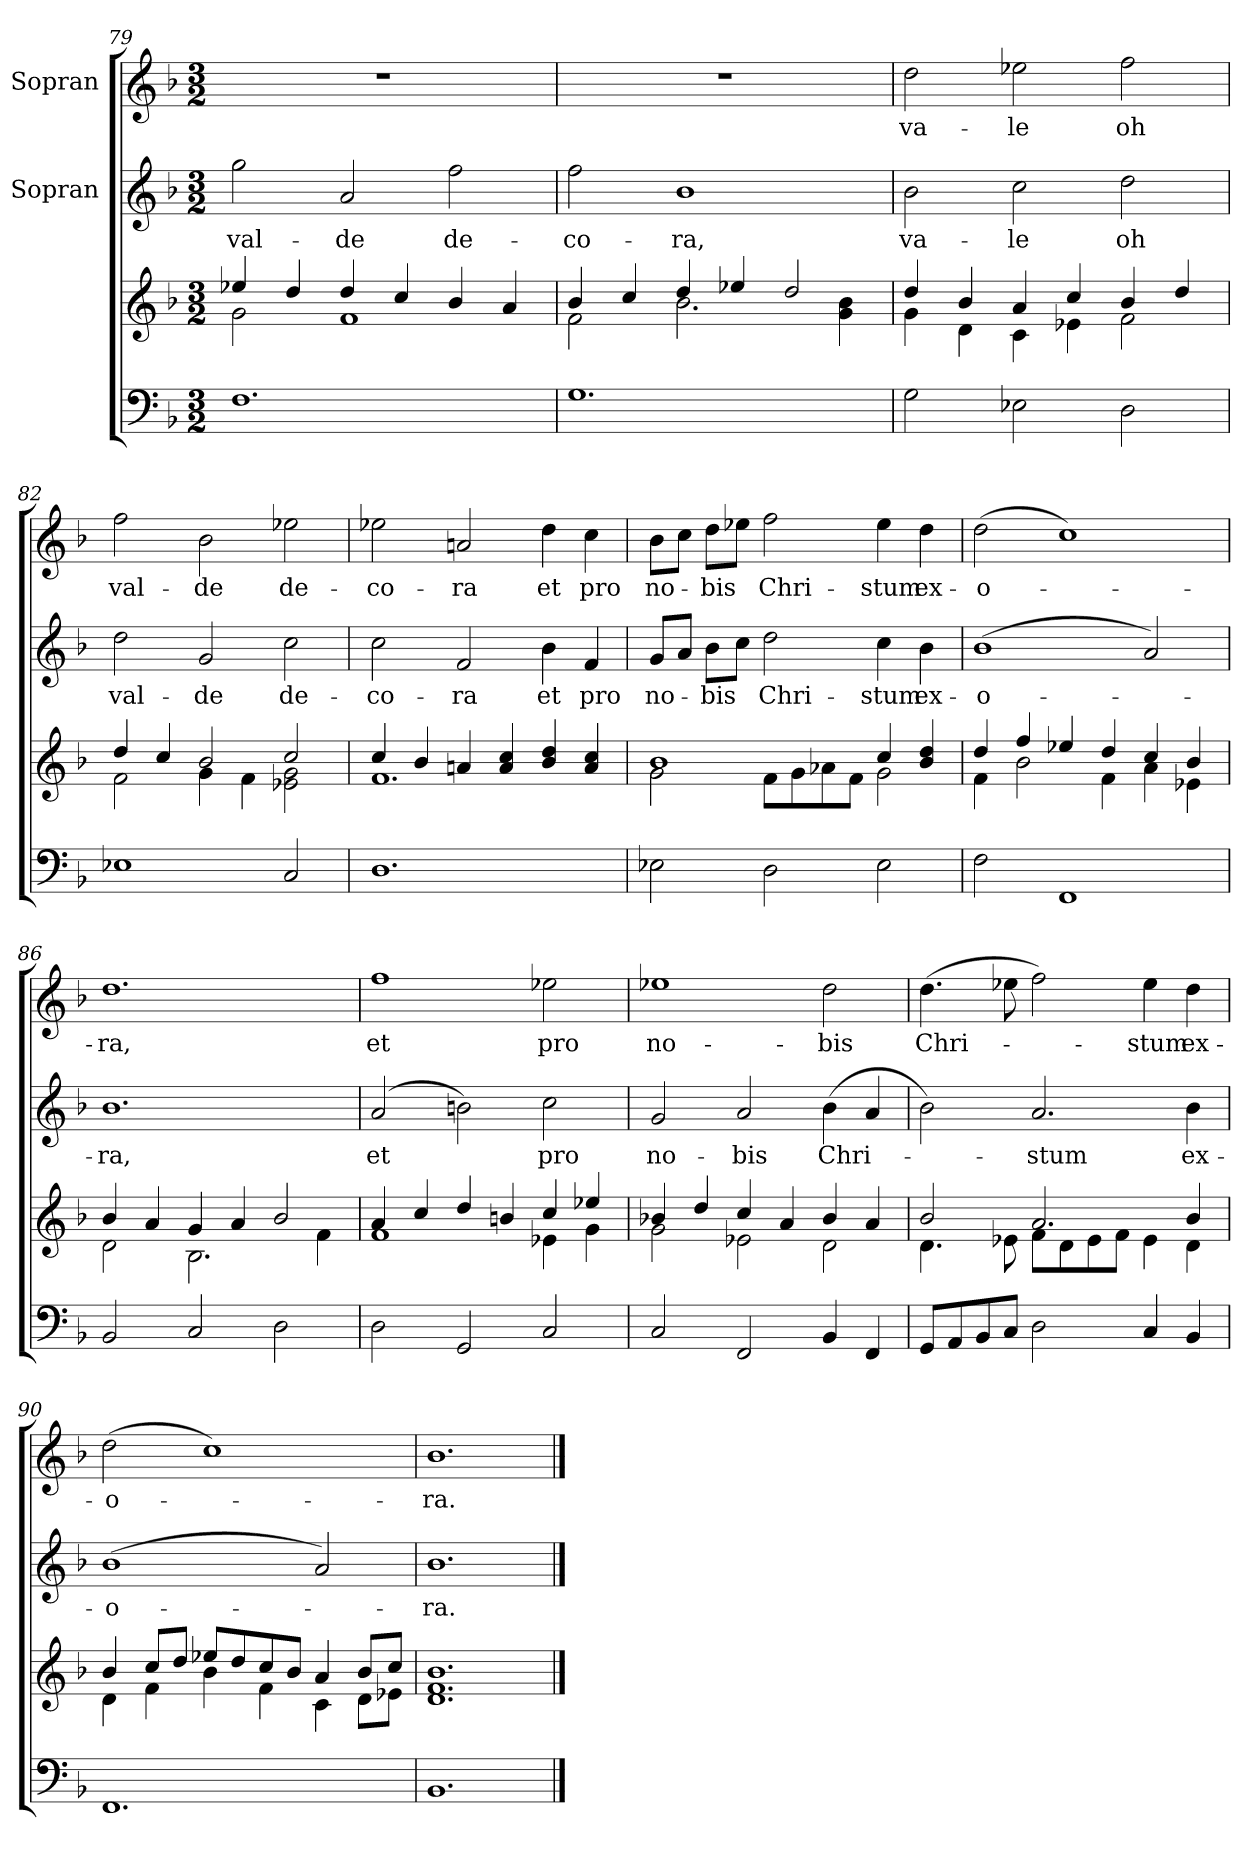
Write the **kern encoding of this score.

**kern	**kern	**kern	**text	**kern	**text
*part3	*part3	*part2	*part2	*part1	*part1
*staff4	*staff3	*staff2	*staff2	*staff1	*staff1
*	*	*I"Sopran	*	*I"Sopran	*
*clefF4	*clefG2	*clefG2	*	*clefG2	*
*k[b-]	*k[b-]	*k[b-]	*	*k[b-]	*
*F:	*F:	*F:	*	*F:	*
*M3/2	*M3/2	*M3/2	*	*M3/2	*
=79	=79	=79	=79	=79	=79
*	*^	*	*	*	*
!	!	!	!	!LO:LY:b	!	!
1.F	4ee-X/	2g\	2gg\	val-	1.r	.
.	4dd/	.	.	.	.	.
!	!	!	!	!LO:LY:b	!	!
.	4dd/	1f	2a/	-de	.	.
.	4cc/	.	.	.	.	.
!	!	!	!	!LO:LY:b	!	!
.	4b-/	.	2ff\	de-	.	.
.	4a/	.	.	.	.	.
=80	=80	=80	=80	=80	=80	=80
!	!	!	!	!LO:LY:b	!	!
1.G	4b-/	2f\	2ff\	-co-	1.r	.
.	4cc/	.	.	.	.	.
!	!	!	!	!LO:LY:b	!	!
.	4dd/	2.b-\	1b-	-ra,	.	.
.	4ee-X/	.	.	.	.	.
.	2dd/	.	.	.	.	.
.	.	4g\ 4b-\	.	.	.	.
=81	=81	=81	=81	=81	=81	=81
!	!	!	!	!LO:LY:b	!	!LO:LY:b
2G\	4dd/	4g\	2b-\	va-	2dd\	va-
.	4b-/	4d\	.	.	.	.
!	!	!	!	!LO:LY:b	!	!LO:LY:b
2E-X\	4a/	4c\	2cc\	-le	2ee-X\	-le
.	4cc/	4e-X\	.	.	.	.
!	!	!	!	!LO:LY:b	!	!LO:LY:b
2D\	4b-/	2f\	2dd\	oh	2ff\	oh
.	4dd/	.	.	.	.	.
=82	=82	=82	=82	=82	=82	=82
!	!	!	!	!LO:LY:b	!	!LO:LY:b
1E-X	4dd/	2f\	2dd\	val-	2ff\	val-
.	4cc/	.	.	.	.	.
!	!	!	!	!LO:LY:b	!	!LO:LY:b
.	2b-/	4g\	2g/	-de	2b-\	-de
.	.	4f\	.	.	.	.
!	!	!	!	!LO:LY:b	!	!LO:LY:b
2C/	2cc/	2e-X\ 2g\	2cc\	de-	2ee-X\	de-
!!LO:LB:g=z
=83	=83	=83	=83	=83	=83	=83
!	!	!	!	!LO:LY:b	!	!LO:LY:b
1.D	4cc/	1.f	2cc\	-co-	2ee-X\	-co-
.	4b-/	.	.	.	.	.
!	!	!	!	!LO:LY:b	!	!LO:LY:b
.	4an/	.	2f/	-ra	2an/	-ra
.	4a/ 4cc/	.	.	.	.	.
!	!	!	!	!LO:LY:b	!	!LO:LY:b
.	4b-/ 4dd/	.	4b-\	et	4dd\	et
!	!	!	!	!LO:LY:b	!	!LO:LY:b
.	4a/ 4cc/	.	4f/	pro	4cc\	pro
=84	=84	=84	=84	=84	=84	=84
!	!	!	!	!LO:LY:b	!	!LO:LY:b
2E-X\	1b-	2g\	8g/L	no-	8b-\L	no-
.	.	.	8a/J	.	8cc\J	.
!	!	!	!	!LO:LY:b	!	!LO:LY:b
.	.	.	8b-\L	-bis	8dd\L	-bis
.	.	.	8cc\J	.	8ee-X\J	.
!	!	!	!	!LO:LY:b	!	!LO:LY:b
2D\	.	8f\L	2dd\	Chri-	2ff\	Chri-
.	.	8g\	.	.	.	.
.	.	8a-X\	.	.	.	.
.	.	8f\J	.	.	.	.
!	!	!	!	!LO:LY:b	!	!LO:LY:b
2E-\	4cc/	2g\	4cc\	-stum	4ee-\	-stum
!	!	!	!	!LO:LY:b	!	!LO:LY:b
.	4b-/ 4dd/	.	4b-\	ex-	4dd\	ex-
=85	=85	=85	=85	=85	=85	=85
!	!	!	!	!LO:LY:b	!	!LO:LY:b
2F\	4dd/	4f\	(>1b-	-o-	(>2dd\	-o-
.	4ff/	2b-\	.	.	.	.
1FF	4ee-X/	.	.	.	1cc)	.
.	4dd/	4f\	.	.	.	.
.	4cc/	4a\	2a/)	.	.	.
.	4b-/	4e-X\	.	.	.	.
=86	=86	=86	=86	=86	=86	=86
!	!	!	!	!LO:LY:b	!	!LO:LY:b
2BB-/	4b-/	2d\	1.b-	-ra,	1.dd	-ra,
.	4a/	.	.	.	.	.
2C/	4g/	2.B-\	.	.	.	.
.	4a/	.	.	.	.	.
2D\	2b-/	.	.	.	.	.
.	.	4f\	.	.	.	.
=87	=87	=87	=87	=87	=87	=87
!	!	!	!	!LO:LY:b	!	!LO:LY:b
2D\	4a/	1f	(2a/	et	1ff	et
.	4cc/	.	.	.	.	.
2GG/	4dd/	.	2bn\)	.	.	.
.	4bn/	.	.	.	.	.
!	!	!	!	!LO:LY:b	!	!LO:LY:b
2C/	4cc/	4e-X\	2cc\	pro	2ee-X\	pro
.	4ee-X/	4g\	.	.	.	.
!!LO:LB:g=z
=88	=88	=88	=88	=88	=88	=88
!	!	!	!	!LO:LY:b	!	!LO:LY:b
2C/	4b-X/	2g\	2g/	no-	1ee-X	no-
.	4dd/	.	.	.	.	.
!	!	!	!	!LO:LY:b	!	!
2FF/	4cc/	2e-X\	2a/	-bis	.	.
.	4a/	.	.	.	.	.
!	!	!	!	!LO:LY:b	!	!LO:LY:b
4BB-/	4b-/	2d\	(>4b-\	Chri-	2dd\	-bis
4FF/	4a/	.	4a/	.	.	.
=89	=89	=89	=89	=89	=89	=89
!	!	!	!	!	!	!LO:LY:b
8GG/L	2b-/	4.d\	2b-\)	.	(>4.dd\	Chri-
8AA/	.	.	.	.	.	.
8BB-/	.	.	.	.	.	.
8C/J	.	8e-X\	.	.	8ee-X\	.
!	!	!	!	!LO:LY:b	!	!
2D\	2.a/	8f\L	2.a/	-stum	2ff\)	.
.	.	8d\	.	.	.	.
.	.	8e-\	.	.	.	.
.	.	8f\J	.	.	.	.
!	!	!	!	!	!	!LO:LY:b
4C/	.	4e-\	.	.	4ee-\	-stum
!	!	!	!	!LO:LY:b	!	!LO:LY:b
4BB-/	4b-/	4d\	4b-\	ex-	4dd\	ex-
=90	=90	=90	=90	=90	=90	=90
!	!	!	!	!LO:LY:b	!	!LO:LY:b
1.FF	4b-/	4d\	(>1b-	-o-	(>2dd\	-o-
.	8cc/L	4f\	.	.	.	.
.	8dd/J	.	.	.	.	.
.	8ee-X/L	4b-\	.	.	1cc)	.
.	8dd/	.	.	.	.	.
.	8cc/	4f\	.	.	.	.
.	8b-/J	.	.	.	.	.
.	4a/	4c\	2a/)	.	.	.
.	8b-/L	8d\L	.	.	.	.
.	8cc/J	8e-X\J	.	.	.	.
=91	=91	=91	=91	=91	=91	=91
!	!	!	!	!LO:LY:b	!	!LO:LY:b
*	*v	*v	*	*	*	*
1.BB-	1.d 1.f 1.b-	1.b-	-ra.	1.b-	-ra.
==	==	==	==	==	==
*-	*-	*-	*-	*-	*-
